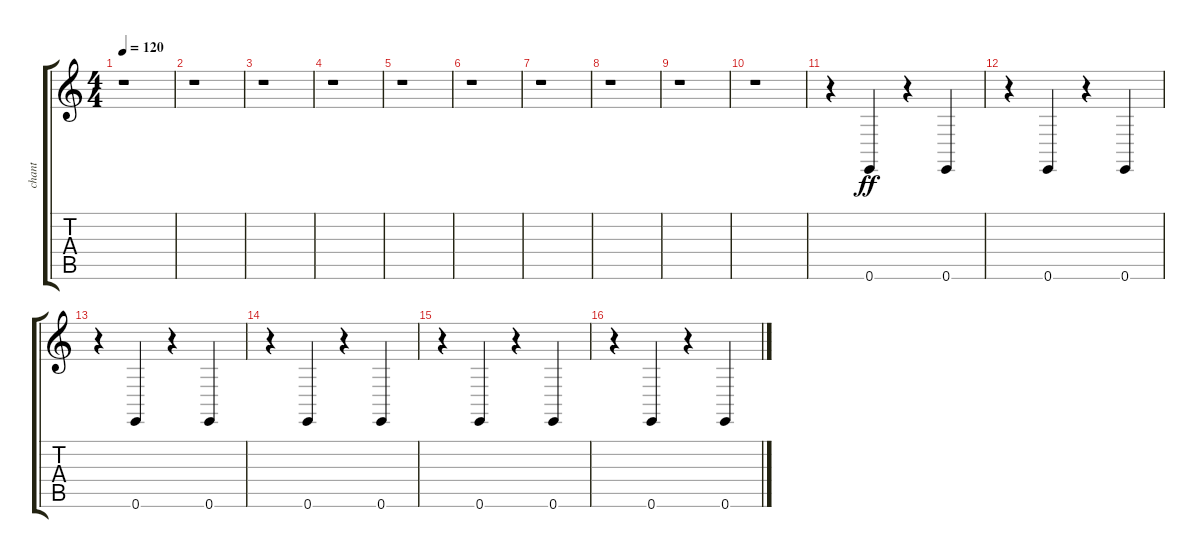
\track ("chant" "chant") {instrument lead6voice}
\staff {score tabs}
\tuning (E4 B3 G3 D3 A2 E2) {hide}
\ts (4 4)
\tempo 120
\clef g2
\ks c
r.1{dy ff} |
r.1 |
r.1 |
r.1 |
r.1 |
r.1 |
r.1 |
r.1 |
r.1 |
r.1 |
r.4 0.6.4 r.4 0.6.4 |
r.4 0.6.4 r.4 0.6.4 |
r.4 0.6.4 r.4 0.6.4 |
r.4 0.6.4 r.4 0.6.4 |
r.4 0.6.4 r.4 0.6.4 |
r.4 0.6.4 r.4 0.6.4
